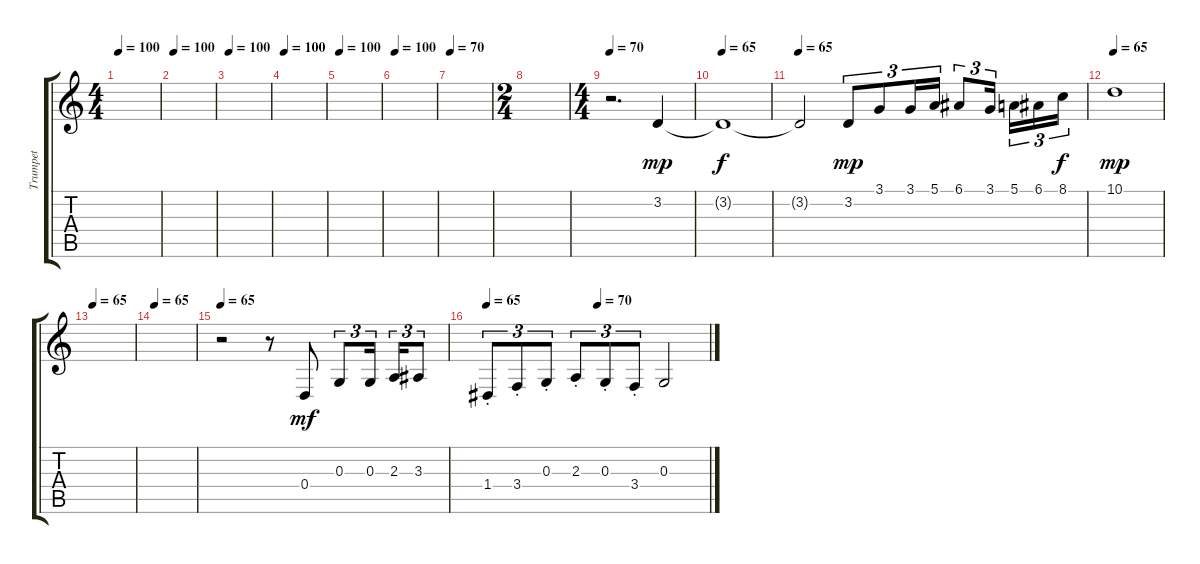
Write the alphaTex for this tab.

\track ("Trumpet" "Trumpet") {instrument trumpet}
\staff {score tabs}
\tuning (E4 B3 G3 D3 A2 E2) {hide}
\ts (4 4)
\tempo 100
\clef g2
\ks c
|
\tempo 100
|
\tempo 100
|
\tempo 100
|
\tempo 100
|
\tempo 100
|
\tempo 70
|
\ts (2 4)
|
\ts (4 4)
\tempo 70
r.2{d instrument flute} 3.2.4{dy mp} |
\tempo 65
3.2{t}.1{dy f} |
\tempo 65
3.2{t}.2{instrument flute} 3.2.8{tu (3 2) dy mp} 3.1.8{tu (3 2)} 3.1.16{tu (3 2)} 5.1.16{tu (3 2)} 6.1.8{tu (3 2)} 3.1.16{tu (3 2)} 5.1.16{tu (3 2)} 6.1.16{tu (3 2)} 8.1.16{tu (3 2) dy f} |
\tempo 65
10.1.1{dy mp} |
\tempo 65
|
\tempo 65
|
\tempo 65
r.2{instrument clarinet} r.8 0.4.8{dy mf} 0.3.8{tu (3 2)} 0.3.16{tu (3 2)} 2.3.16{tu (3 2)} 3.3.8{tu (3 2)} |
\tempo 65
\tempo (70 0.5)
1.4{st}.8{tu (3 2)} 3.4{st}.8{tu (3 2)} 0.3{st}.8{tu (3 2)} 2.3{st}.8{tu (3 2)} 0.3{st}.8{tu (3 2)} 3.4{st}.8{tu (3 2)} 0.3.2{volume 0}
